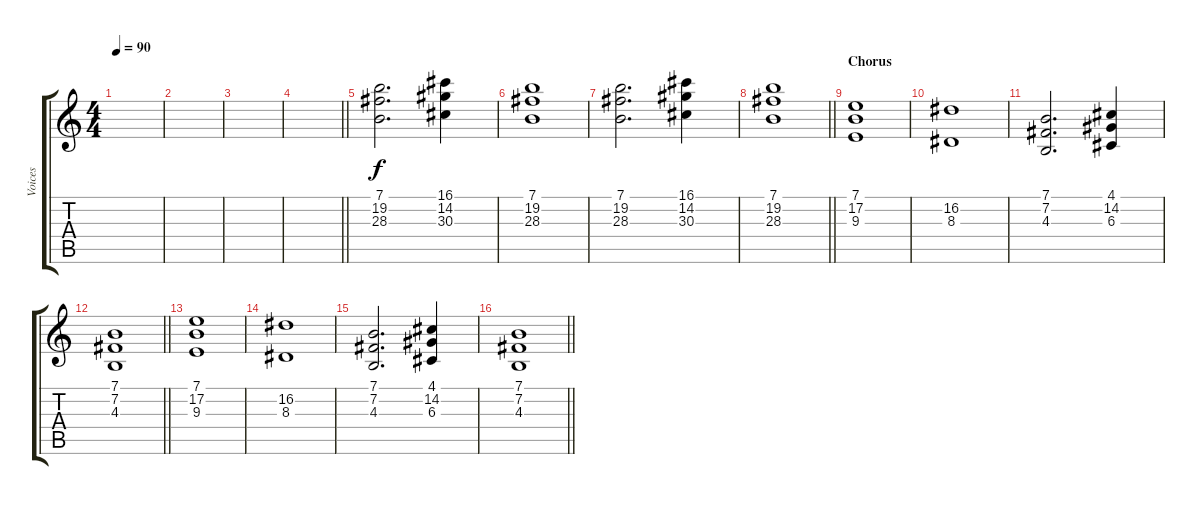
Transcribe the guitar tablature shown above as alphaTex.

\track ("Voices" "Voices") {instrument stringensemble1}
\staff {score tabs}
\tuning (E4 B3 G3 D3 A2 E2) {hide}
\ts (4 4)
\tempo 90
\clef g2
\ks c
|
|
|
\barLineRight lightlight
|
(7.1 19.2 28.3).2{d} (16.1 14.2 30.3).4 |
(7.1 19.2 28.3).1 |
(7.1 19.2 28.3).2{d} (16.1 14.2 30.3).4 |
\barLineRight lightlight
(7.1 19.2 28.3).1 |
\section ("" "Chorus")
(7.1 17.2 9.3).1 |
(16.2 8.3).1 |
(7.1 7.2 4.3).2{d} (4.1 14.2 6.3).4 |
\barLineRight lightlight
(7.1 7.2 4.3).1 |
(7.1 17.2 9.3).1 |
(16.2 8.3).1 |
(7.1 7.2 4.3).2{d} (4.1 14.2 6.3).4 |
\barLineRight lightlight
(7.1 7.2 4.3).1
